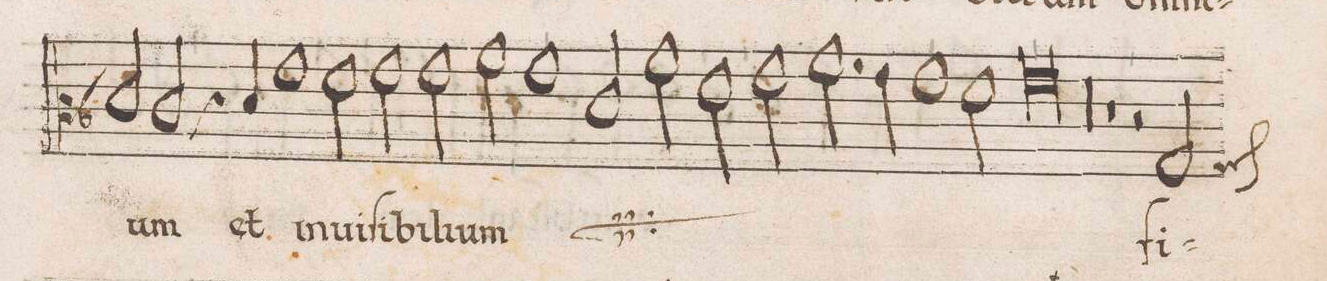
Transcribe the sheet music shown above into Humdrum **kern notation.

**kern	**text
*I"ALTVS	*
*clefC3	*
*k[b-]	*
*met(C|)	*
*M2/1	*
2d/	.
2c/	-um
=14	=14
4r	.
4d/	et
1g\	in-
2f\	-ui-
=15	=15
2g\	-ſi-
2g\	-bi-
2a\	-li-
1g\	-um
=16	=16
*	*ij
2d/	et
2a\	in-
2f\	-ui-
=17	=17
2g\	-ſi-
2.a\	-bi-
4g\	.
1g\	-li-
=18	=18
2f\	.
0g\	-um
*	*Xij
=19	=19
00r	.
=20	=20
=21	=21
1r	.
=22	=22
2r	.
*custos:g	*
2G/	fi-
*-	*-
